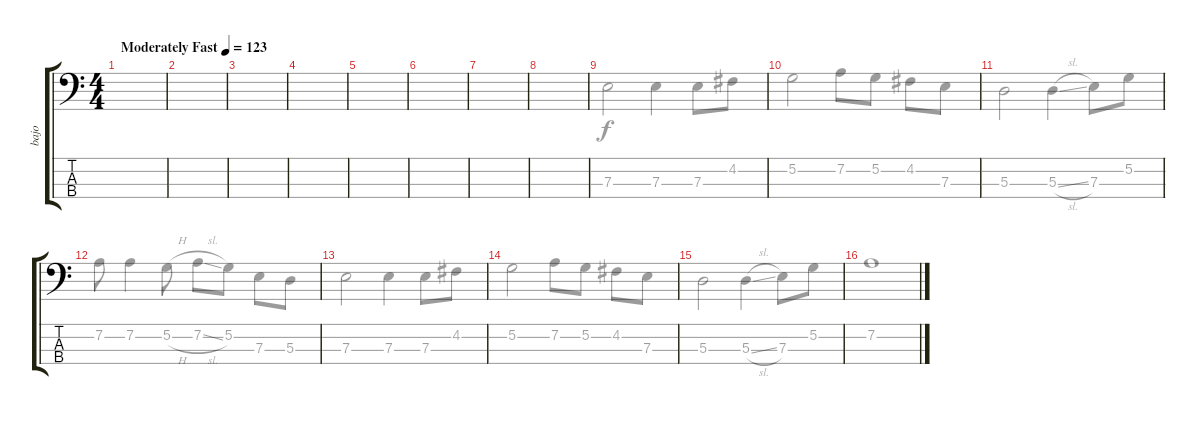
\track ("bajo" "bajo") {instrument electricbassfinger}
\staff {score tabs}
\tuning (G2 D2 A1 E1) {hide}
\voice
\ts (4 4)
\tempo (123 "Moderately Fast")
\clef f4
\ks c
|
|
|
|
|
|
|
|
|
|
|
|
|
|
|
\voice
\clef f4
\ks c
|
|
|
|
|
|
|
|
7.3.2 7.3.4 7.3.8 4.2.8 |
5.2.2 7.2.8 5.2.8 4.2.8 7.3.8 |
5.3.2 5.3{sl}.4 7.3.8 5.2.8 |
7.2.8 7.2.4 5.2{h}.8 7.2{sl}.8 5.2.8 7.3.8 5.3.8 |
7.3.2 7.3.4 7.3.8 4.2.8 |
5.2.2 7.2.8 5.2.8 4.2.8 7.3.8 |
5.3.2 5.3{sl}.4 7.3.8 5.2.8 |
7.2.1
